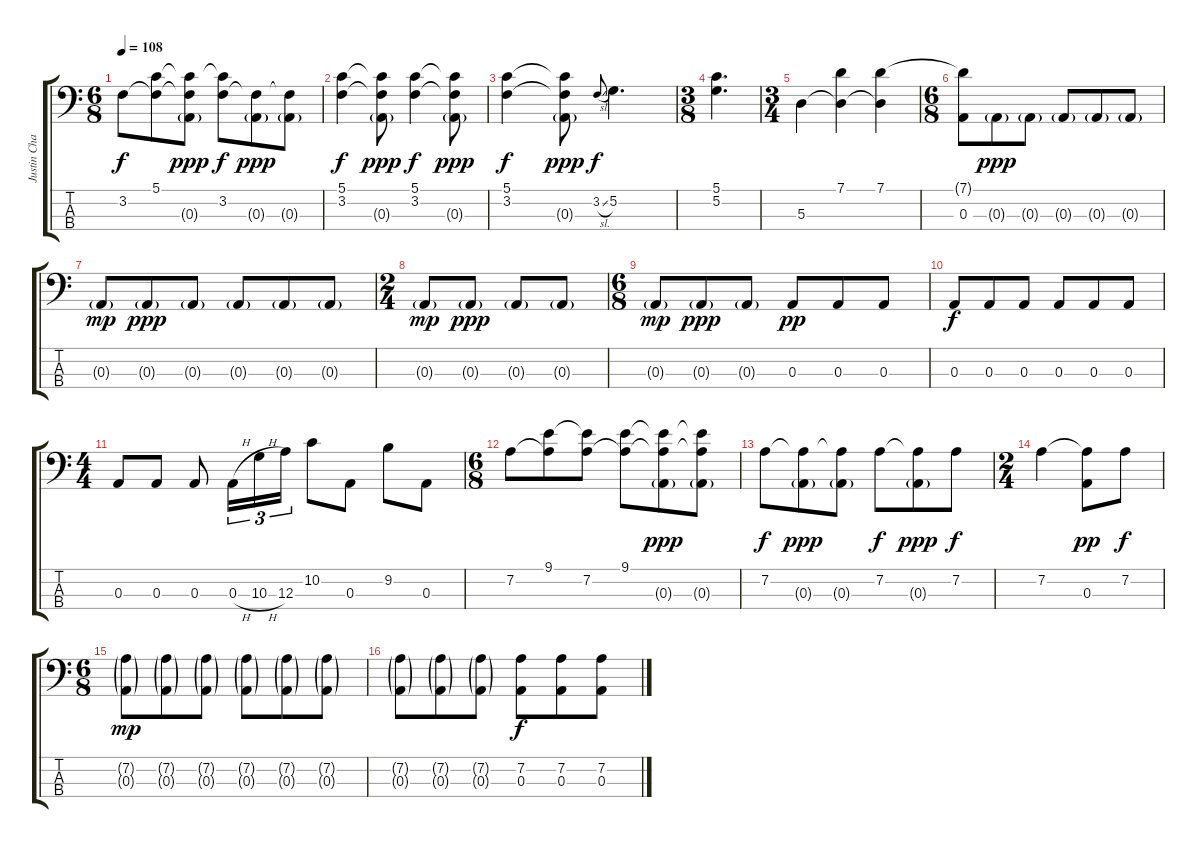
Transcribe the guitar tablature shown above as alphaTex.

\track ("Justin Chancellor" "Justin Cha") {instrument electricbasspick}
\staff {score tabs}
\tuning (G2 D2 A1 D1) {hide}
\ts (6 8)
\tempo 108
\clef f4
\ks c
3.2.8{dy f} (5.1 3.2{t}).8 (5.1{t} 3.2{t} 0.3{g}).8{dy ppp} (5.1{t} 3.2).8{dy f} (3.2{t} 0.3{g}).8{dy ppp} (3.2{t} 0.3{g}).8 |
(5.1 3.2).4{dy f} (5.1{t} 3.2{t} 0.3{g}).8{dy ppp} (5.1 3.2).4{dy f} (5.1{t} 3.2{t} 0.3{g}).8{dy ppp} |
(5.1 3.2).4{dy f} (5.1{t} 3.2{t} 0.3{g}).8{dy ppp} 3.2{sl}.8{gr onbeat dy f} 5.2.4{d} |
\ts (3 8)
(5.1 5.2).4{d} |
\ts (3 4)
5.3.4 (7.1 5.3{t}).4 (7.1 5.3{t}).4 |
\ts (6 8)
(7.1{t} 0.3).8 0.3{g}.8{dy ppp} 0.3{g}.8 0.3{g}.8 0.3{g}.8 0.3{g}.8 |
0.3{g}.8{dy mp} 0.3{g}.8{dy ppp} 0.3{g}.8 0.3{g}.8 0.3{g}.8 0.3{g}.8 |
\ts (2 4)
0.3{g}.8{dy mp} 0.3{g}.8{dy ppp} 0.3{g}.8 0.3{g}.8 |
\ts (6 8)
0.3{g}.8{dy mp} 0.3{g}.8{dy ppp} 0.3{g}.8 0.3.8{dy pp} 0.3.8 0.3.8 |
0.3.8{dy f} 0.3.8 0.3.8 0.3.8 0.3.8 0.3.8 |
\ts (4 4)
0.3.8 0.3.8 0.3.8 0.3{h}.16{tu (3 2)} 10.3{h}.16{tu (3 2)} 12.3.16{tu (3 2)} 10.2.8 0.3.8 9.2.8 0.3.8 |
\ts (6 8)
7.2.8 (9.1 7.2{t}).8 (9.1{t} 7.2).8 (9.1 7.2{t}).8 (9.1{t} 7.2{t} 0.3{g}).8{dy ppp} (9.1{t} 7.2{t} 0.3{g}).8 |
7.2.8{dy f} (7.2{t} 0.3{g}).8{dy ppp} (7.2{t} 0.3{g}).8 7.2.8{dy f} (7.2{t} 0.3{g}).8{dy ppp} 7.2.8{dy f} |
\ts (2 4)
7.2.4 (7.2{t} 0.3).8{dy pp} 7.2.8{dy f} |
\ts (6 8)
(7.2{g} 0.3{g}).8{dy mp} (7.2{g} 0.3{g}).8 (7.2{g} 0.3{g}).8 (7.2{g} 0.3{g}).8 (7.2{g} 0.3{g}).8 (7.2{g} 0.3{g}).8 |
(7.2{g} 0.3{g}).8 (7.2{g} 0.3{g}).8 (7.2{g} 0.3{g}).8 (7.2 0.3).8{dy f} (7.2 0.3).8 (7.2 0.3).8
